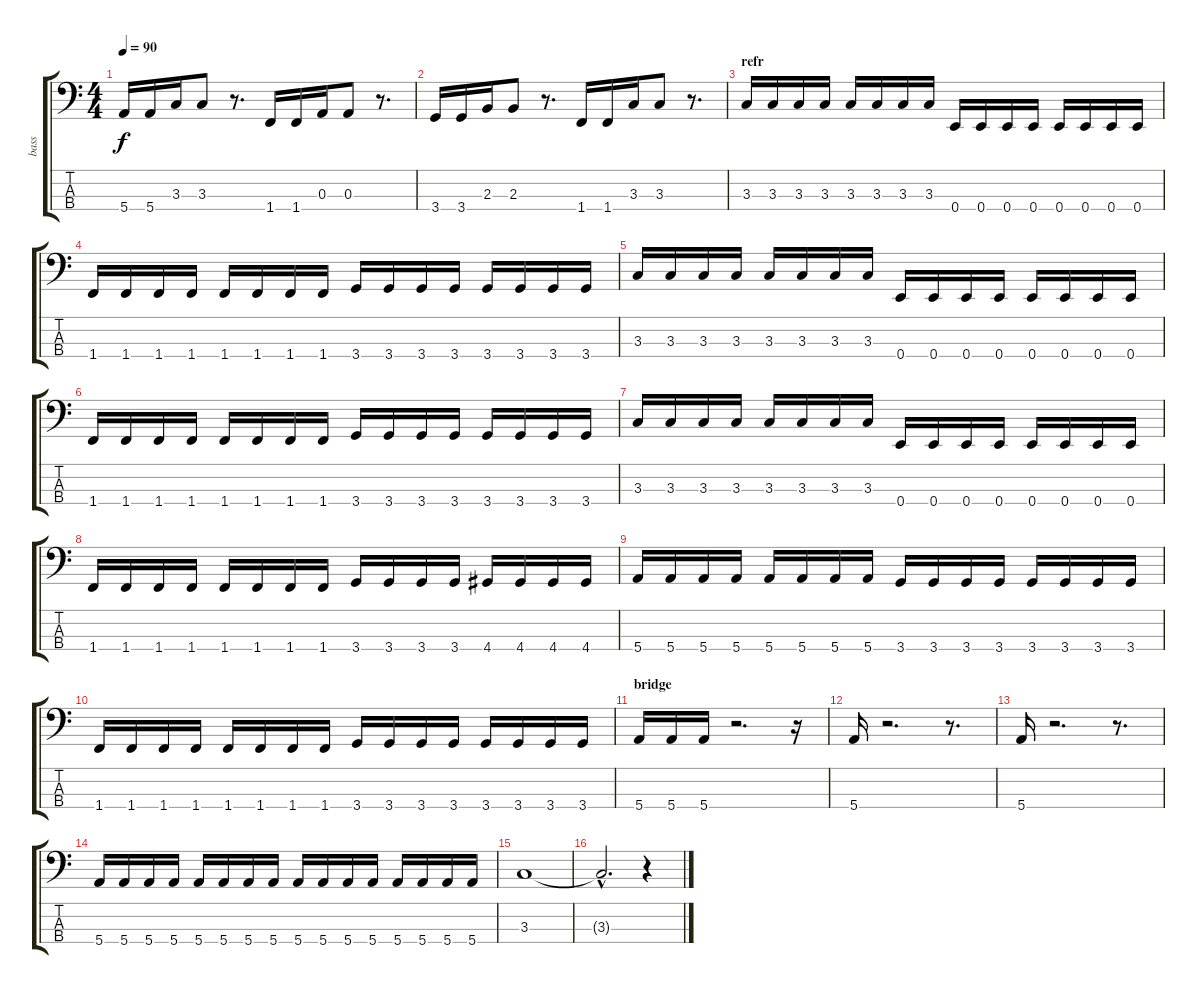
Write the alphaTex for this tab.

\track ("bass" "bass") {instrument electricbasspick}
\staff {score tabs}
\tuning (G2 D2 A1 E1) {hide}
\ts (4 4)
\tempo 90
\clef f4
\ks c
5.4.16{dy f} 5.4.16 3.3.16 3.3.8 r.8{d} 1.4.16 1.4.16 0.3.16 0.3.8 r.8{d} |
3.4.16 3.4.16 2.3.16 2.3.8 r.8{d} 1.4.16 1.4.16 3.3.16 3.3.8 r.8{d} |
\section ("" "refr")
3.3.16 3.3.16 3.3.16 3.3.16 3.3.16 3.3.16 3.3.16 3.3.16 0.4.16 0.4.16 0.4.16 0.4.16 0.4.16 0.4.16 0.4.16 0.4.16 |
1.4.16 1.4.16 1.4.16 1.4.16 1.4.16 1.4.16 1.4.16 1.4.16 3.4.16 3.4.16 3.4.16 3.4.16 3.4.16 3.4.16 3.4.16 3.4.16 |
3.3.16 3.3.16 3.3.16 3.3.16 3.3.16 3.3.16 3.3.16 3.3.16 0.4.16 0.4.16 0.4.16 0.4.16 0.4.16 0.4.16 0.4.16 0.4.16 |
1.4.16 1.4.16 1.4.16 1.4.16 1.4.16 1.4.16 1.4.16 1.4.16 3.4.16 3.4.16 3.4.16 3.4.16 3.4.16 3.4.16 3.4.16 3.4.16 |
3.3.16 3.3.16 3.3.16 3.3.16 3.3.16 3.3.16 3.3.16 3.3.16 0.4.16 0.4.16 0.4.16 0.4.16 0.4.16 0.4.16 0.4.16 0.4.16 |
1.4.16 1.4.16 1.4.16 1.4.16 1.4.16 1.4.16 1.4.16 1.4.16 3.4.16 3.4.16 3.4.16 3.4.16 4.4.16 4.4.16 4.4.16 4.4.16 |
5.4.16 5.4.16 5.4.16 5.4.16 5.4.16 5.4.16 5.4.16 5.4.16 3.4.16 3.4.16 3.4.16 3.4.16 3.4.16 3.4.16 3.4.16 3.4.16 |
1.4.16 1.4.16 1.4.16 1.4.16 1.4.16 1.4.16 1.4.16 1.4.16 3.4.16 3.4.16 3.4.16 3.4.16 3.4.16 3.4.16 3.4.16 3.4.16 |
\section ("" "bridge")
5.4.16 5.4.16 5.4.16 r.2{d} r.16 |
5.4.16 r.2{d} r.8{d} |
5.4.16 r.2{d} r.8{d} |
5.4.16 5.4.16 5.4.16 5.4.16 5.4.16 5.4.16 5.4.16 5.4.16 5.4.16 5.4.16 5.4.16 5.4.16 5.4.16 5.4.16 5.4.16 5.4.16 |
3.3.1{volume 0} |
3.3{hac t}.2{d} r.4
